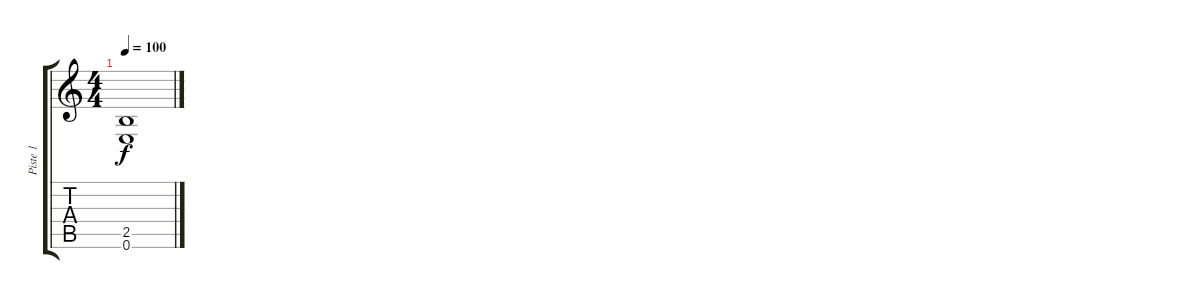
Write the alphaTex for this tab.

\track ("Piste 1" "Piste 1") {instrument acousticguitarsteel}
\staff {score tabs}
\tuning (E4 B3 G3 D3 A2 E2) {hide}
\ts (4 4)
\tempo 100
\clef g2
\ks c
(2.5 0.6).1{dy f}
